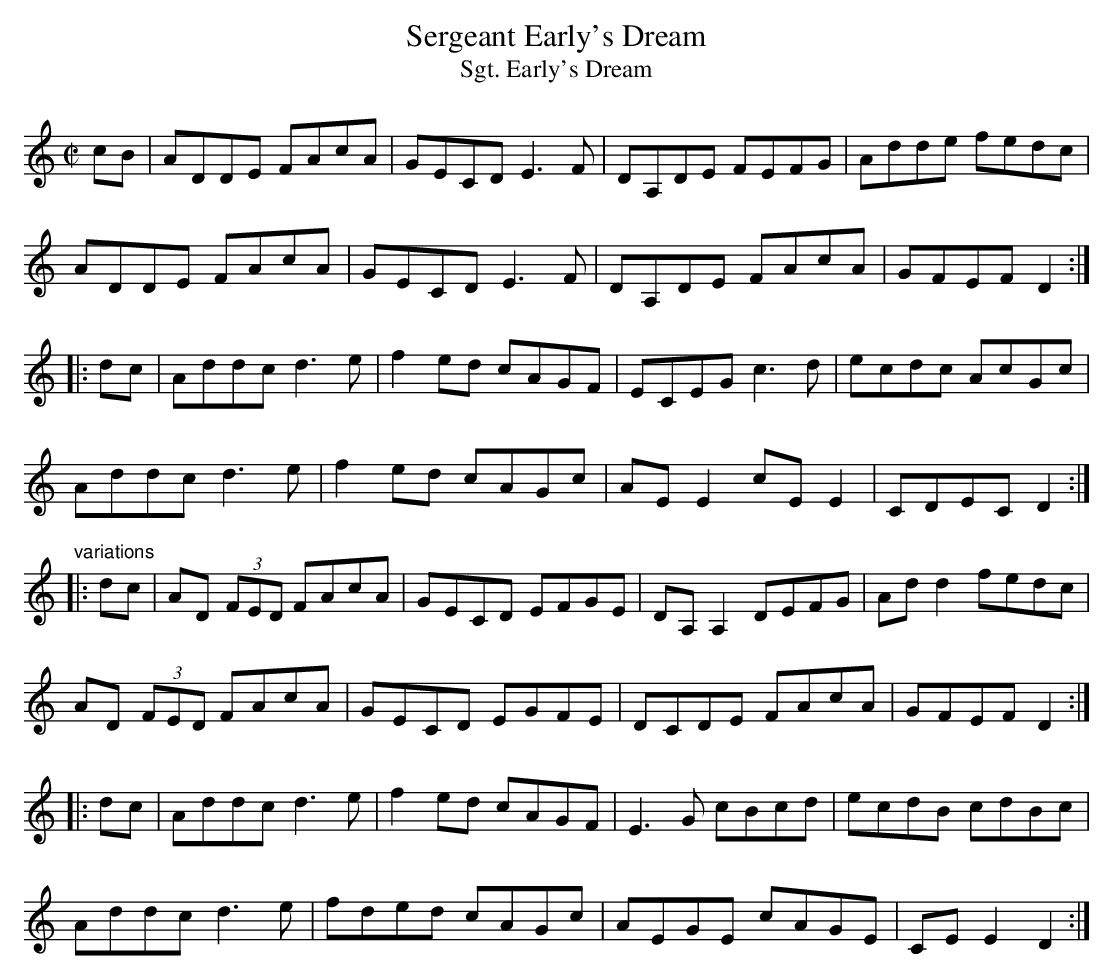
X:1
T:Sergeant Early's Dream
T:Sgt. Early's Dream
M:C|
K:Ddor
cB|ADDE FAcA|GECD E3F|DA,DE FEFG|Adde fedc|
ADDE FAcA|GECD E3F|DA,DE FAcA|GFEF D2:|
|:dc|Addc d3e|f2ed cAGF|ECEG c3d|ecdc AcGc|
Addc d3e|f2ed cAGc|AEE2 cEE2|CDEC D2:|
"variations"
|:dc|AD (3FED FAcA|GECD EFGE|DA,A,2 DEFG|Add2 fedc|
AD (3FED FAcA|GECD EGFE|DCDE FAcA|GFEF D2:|
|:dc|Addc d3e|f2ed cAGF|E3G cBcd|ecdB cdBc|
Addc d3e|fded cAGc|AEGE cAGE|CEE2 D2:|
